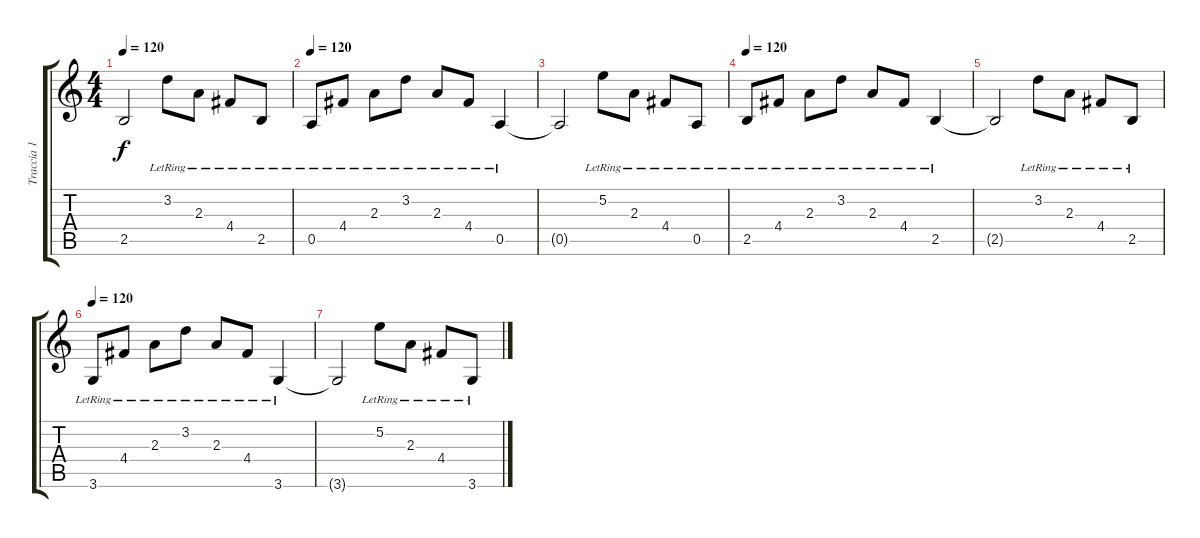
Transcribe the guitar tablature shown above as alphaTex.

\track ("Traccia 1" "Traccia 1") {instrument acousticguitarsteel}
\staff {score tabs}
\tuning (E4 B3 G3 D3 A2 E2) {hide}
\ts (4 4)
\tempo 120
\clef g2
\ks c
2.5{t}.2{dy f volume 6} 3.2{lr}.8 2.3{lr}.8 4.4{lr}.8 2.5{lr}.8 |
\tempo 120
0.5{lr}.8{volume 4} 4.4{lr}.8 2.3{lr}.8 3.2{lr}.8 2.3{lr}.8 4.4{lr}.8 0.5{lr}.4 |
0.5{t}.2{volume 2} 5.2{lr}.8 2.3{lr}.8 4.4{lr}.8 0.5{lr}.8 |
\tempo 120
2.5{lr}.8{volume 0} 4.4{lr}.8 2.3{lr}.8 3.2{lr}.8 2.3{lr}.8 4.4{lr}.8 2.5{lr}.4 |
2.5{t}.2 3.2{lr}.8 2.3{lr}.8 4.4{lr}.8 2.5{lr}.8 |
\tempo 120
3.6{lr}.8 4.4{lr}.8 2.3{lr}.8 3.2{lr}.8 2.3{lr}.8 4.4{lr}.8 3.6{lr}.4 |
3.6{t}.2 5.2{lr}.8 2.3{lr}.8 4.4{lr}.8 3.6{lr}.8
